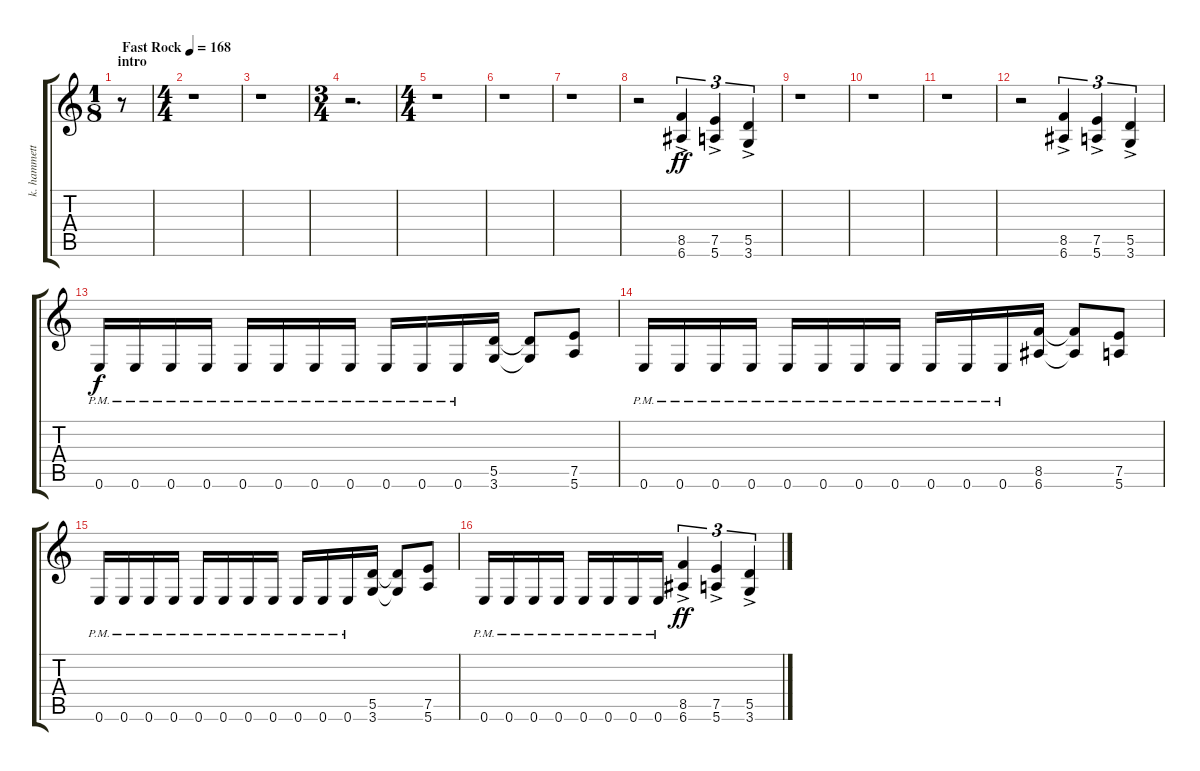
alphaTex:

\track ("k. hammett - rhythm guitar" "k. hammett") {instrument distortionguitar}
\staff {score tabs}
\tuning (E4 B3 G3 D3 A2 E2) {hide}
\ts (1 8)
\section ("" "intro")
\tempo (168 "Fast Rock")
\clef g2
\ks c
r.8{dy ff instrument distortionguitar} |
\ts (4 4)
r.1 |
r.1 |
\ts (3 4)
r.2{d} |
\ts (4 4)
r.1 |
r.1 |
r.1 |
r.2 (8.5{ac} 6.6{ac}).4{tu (3 2)} (7.5{ac} 5.6{ac}).4{tu (3 2)} (5.5{ac} 3.6{ac}).4{tu (3 2)} |
r.1 |
r.1 |
r.1 |
r.2 (8.5{ac} 6.6{ac}).4{tu (3 2)} (7.5{ac} 5.6{ac}).4{tu (3 2)} (5.5{ac} 3.6{ac}).4{tu (3 2)} |
0.6{pm}.16{dy f} 0.6{pm}.16 0.6{pm}.16 0.6{pm}.16 0.6{pm}.16 0.6{pm}.16 0.6{pm}.16 0.6{pm}.16 0.6{pm}.16 0.6{pm}.16 0.6{pm}.16 (5.5 3.6).16 (5.5{t} 3.6{t}).8 (7.5 5.6).8 |
0.6{pm}.16 0.6{pm}.16 0.6{pm}.16 0.6{pm}.16 0.6{pm}.16 0.6{pm}.16 0.6{pm}.16 0.6{pm}.16 0.6{pm}.16 0.6{pm}.16 0.6{pm}.16 (8.5 6.6).16 (8.5{t} 6.6{t}).8 (7.5 5.6).8 |
0.6{pm}.16 0.6{pm}.16 0.6{pm}.16 0.6{pm}.16 0.6{pm}.16 0.6{pm}.16 0.6{pm}.16 0.6{pm}.16 0.6{pm}.16 0.6{pm}.16 0.6{pm}.16 (5.5 3.6).16 (5.5{t} 3.6{t}).8 (7.5 5.6).8 |
0.6{pm}.16 0.6{pm}.16 0.6{pm}.16 0.6{pm}.16 0.6{pm}.16 0.6{pm}.16 0.6{pm}.16 0.6{pm}.16 (8.5{ac} 6.6{ac}).4{tu (3 2) dy ff} (7.5{ac} 5.6{ac}).4{tu (3 2)} (5.5{ac} 3.6{ac}).4{tu (3 2)}
